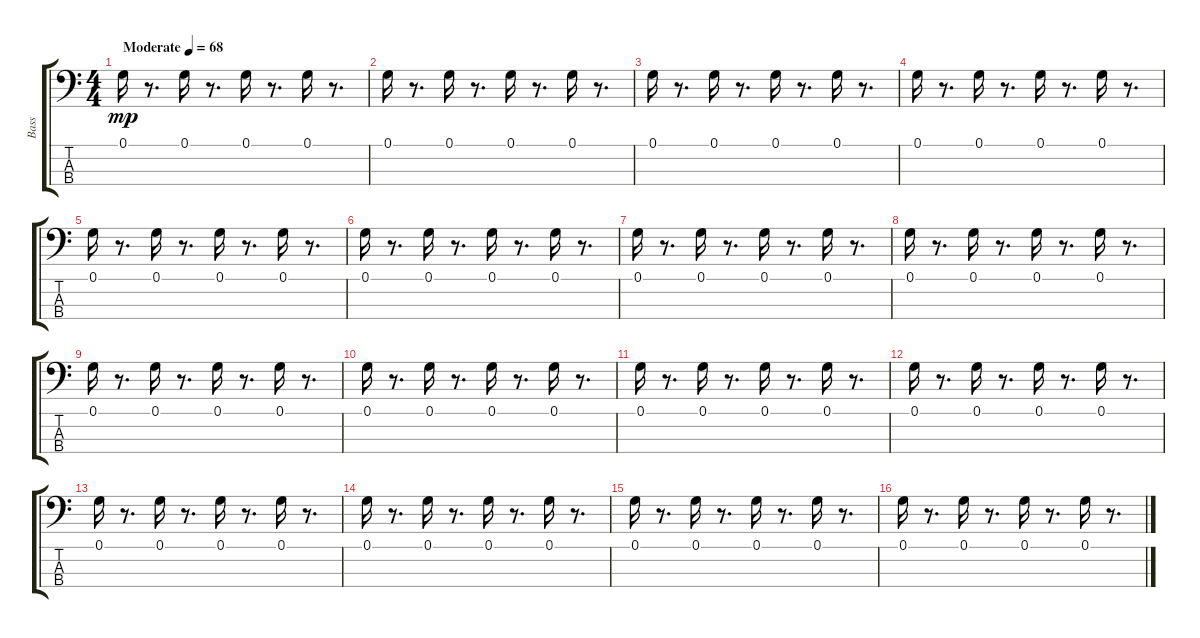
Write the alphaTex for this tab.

\track ("Bass" "Bass") {instrument acousticbass}
\staff {score tabs}
\tuning (G2 D2 A1 E1) {hide}
\ts (4 4)
\tempo (68 "Moderate")
\clef f4
\ks c
0.1.16{dy mp instrument acousticbass} r.8{d} 0.1.16 r.8{d} 0.1.16 r.8{d} 0.1.16 r.8{d} |
0.1.16 r.8{d} 0.1.16 r.8{d} 0.1.16 r.8{d} 0.1.16 r.8{d} |
0.1.16 r.8{d} 0.1.16 r.8{d} 0.1.16 r.8{d} 0.1.16 r.8{d} |
0.1.16 r.8{d} 0.1.16 r.8{d} 0.1.16 r.8{d} 0.1.16 r.8{d} |
0.1.16 r.8{d} 0.1.16 r.8{d} 0.1.16 r.8{d} 0.1.16 r.8{d} |
0.1.16 r.8{d} 0.1.16 r.8{d} 0.1.16 r.8{d} 0.1.16 r.8{d} |
0.1.16 r.8{d} 0.1.16 r.8{d} 0.1.16 r.8{d} 0.1.16 r.8{d} |
0.1.16 r.8{d} 0.1.16 r.8{d} 0.1.16 r.8{d} 0.1.16 r.8{d} |
0.1.16 r.8{d} 0.1.16 r.8{d} 0.1.16 r.8{d} 0.1.16 r.8{d} |
0.1.16 r.8{d} 0.1.16 r.8{d} 0.1.16 r.8{d} 0.1.16 r.8{d} |
0.1.16 r.8{d} 0.1.16 r.8{d} 0.1.16 r.8{d} 0.1.16 r.8{d} |
0.1.16 r.8{d} 0.1.16 r.8{d} 0.1.16 r.8{d} 0.1.16 r.8{d} |
0.1.16 r.8{d} 0.1.16 r.8{d} 0.1.16 r.8{d} 0.1.16 r.8{d} |
0.1.16 r.8{d} 0.1.16 r.8{d} 0.1.16 r.8{d} 0.1.16 r.8{d} |
0.1.16 r.8{d} 0.1.16 r.8{d} 0.1.16 r.8{d} 0.1.16 r.8{d} |
0.1.16 r.8{d} 0.1.16 r.8{d} 0.1.16 r.8{d} 0.1.16 r.8{d}
